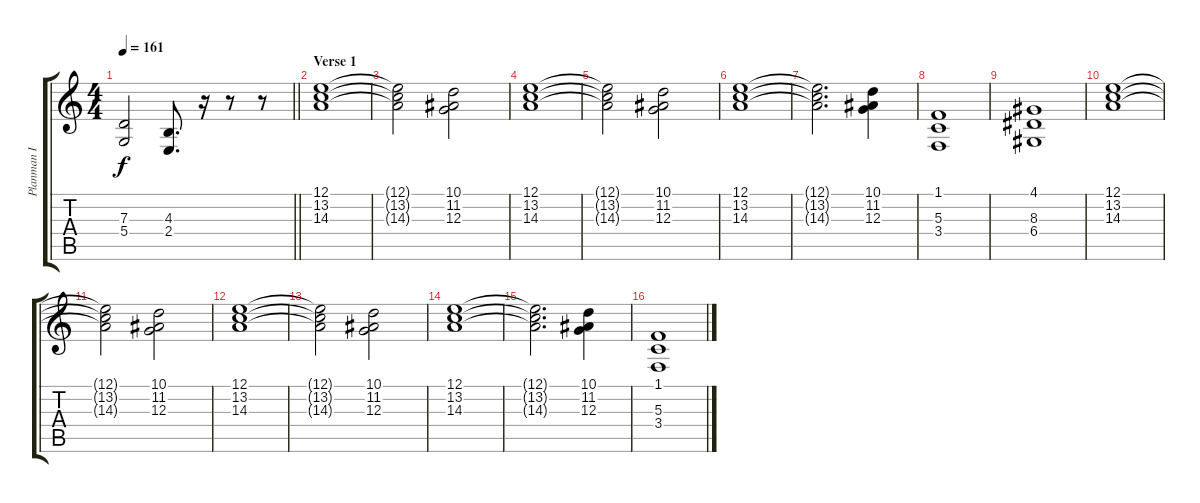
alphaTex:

\track ("Planman I" "Planman I") {instrument choiraahs}
\staff {score tabs}
\tuning (E4 B3 G3 D3 A2 E2) {hide}
\ts (4 4)
\tempo 161
\clef g2
\barLineRight lightlight
\ks c
(7.3 5.4).2{dy f} (4.3 2.4).8{d} r.16 r.8 r.8 |
\section ("" "Verse 1")
(12.1 13.2 14.3).1 |
(12.1{t} 13.2{t} 14.3{t}).2 (10.1 11.2 12.3).2 |
(12.1 13.2 14.3).1 |
(12.1{t} 13.2{t} 14.3{t}).2 (10.1 11.2 12.3).2 |
(12.1 13.2 14.3).1 |
(12.1{t} 13.2{t} 14.3{t}).2{d} (10.1 11.2 12.3).4 |
(1.1 5.3 3.4).1 |
(4.1 8.3 6.4).1 |
(12.1 13.2 14.3).1 |
(12.1{t} 13.2{t} 14.3{t}).2 (10.1 11.2 12.3).2 |
(12.1 13.2 14.3).1 |
(12.1{t} 13.2{t} 14.3{t}).2 (10.1 11.2 12.3).2 |
(12.1 13.2 14.3).1 |
(12.1{t} 13.2{t} 14.3{t}).2{d} (10.1 11.2 12.3).4 |
(1.1 5.3 3.4).1
